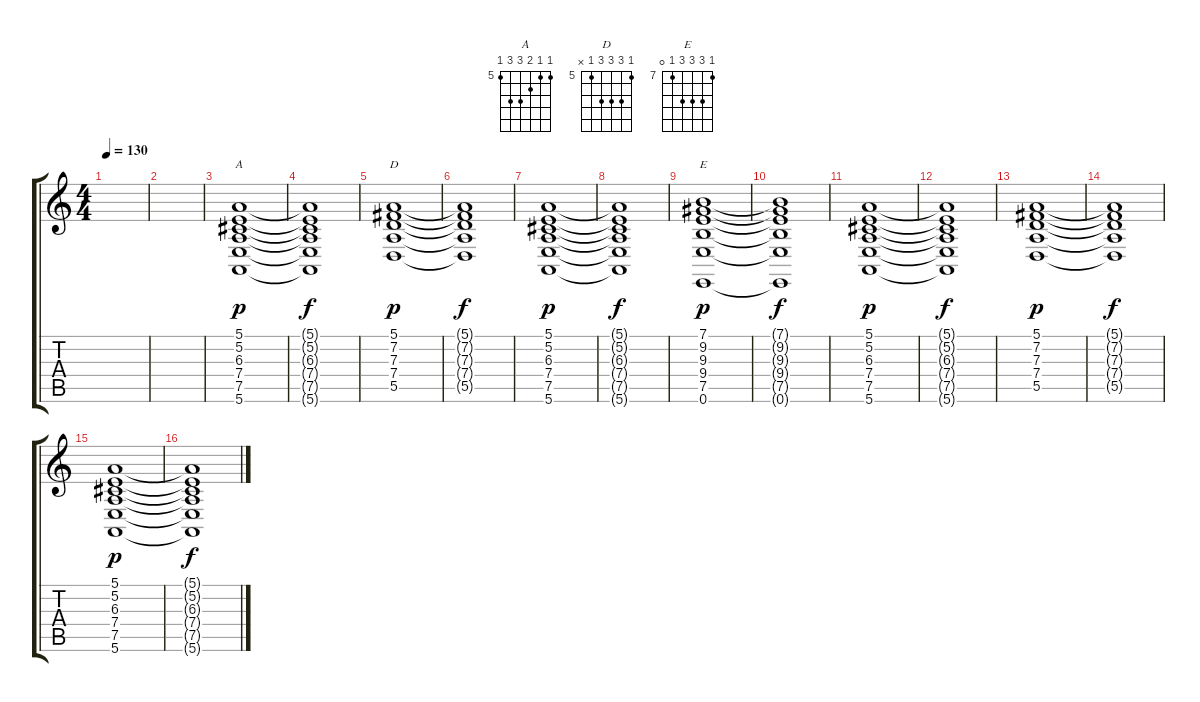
\track "" {instrument stringensemble1}
\staff {score tabs}
\tuning (E4 B3 G3 D3 A2 E2) {hide}
\chord ("A" 5 5 6 7 7 5) {firstfret 5}
\chord ("D" 5 7 7 7 5 x) {firstfret 5}
\chord ("E" 7 9 9 9 7 0) {firstfret 7}
\ts (4 4)
\tempo 130
\clef g2
\ks c
|
|
(5.1 5.2 6.3 7.4 7.5 5.6).1{ch "A" dy p} |
(5.1{t} 5.2{t} 6.3{t} 7.4{t} 7.5{t} 5.6{t}).1{dy f} |
(5.1 7.2 7.3 7.4 5.5).1{ch "D" dy p} |
(5.1{t} 7.2{t} 7.3{t} 7.4{t} 5.5{t}).1{dy f} |
(5.1 5.2 6.3 7.4 7.5 5.6).1{dy p} |
(5.1{t} 5.2{t} 6.3{t} 7.4{t} 7.5{t} 5.6{t}).1{dy f} |
(7.1 9.2 9.3 9.4 7.5 0.6).1{ch "E" dy p} |
(7.1{t} 9.2{t} 9.3{t} 9.4{t} 7.5{t} 0.6{t}).1{dy f} |
(5.1 5.2 6.3 7.4 7.5 5.6).1{dy p} |
(5.1{t} 5.2{t} 6.3{t} 7.4{t} 7.5{t} 5.6{t}).1{dy f} |
(5.1 7.2 7.3 7.4 5.5).1{dy p} |
(5.1{t} 7.2{t} 7.3{t} 7.4{t} 5.5{t}).1{dy f} |
(5.1 5.2 6.3 7.4 7.5 5.6).1{dy p} |
(5.1{t} 5.2{t} 6.3{t} 7.4{t} 7.5{t} 5.6{t}).1{dy f}
